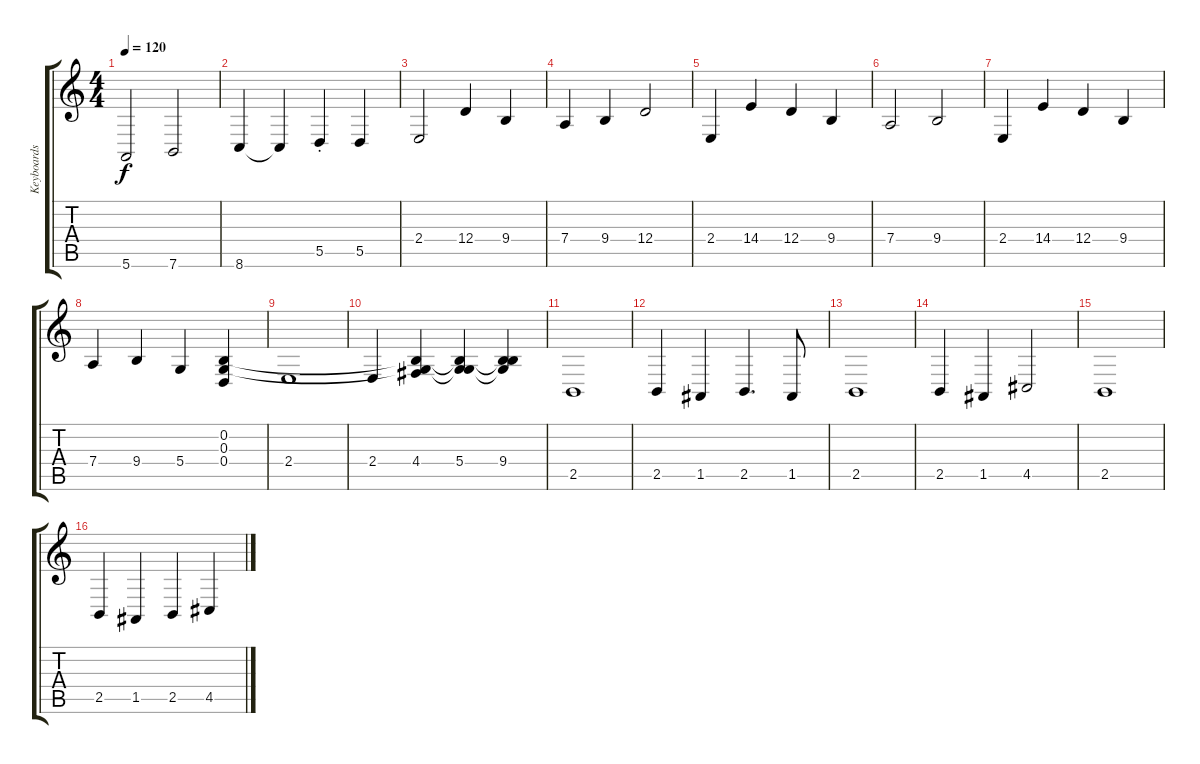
\track ("Keyboards" "Keyboards") {instrument synthstrings1}
\staff {score tabs}
\tuning (E4 B3 G3 D3 A2 E2) {hide}
\ts (4 4)
\tempo 120
\clef g2
\ks c
5.6.2{dy f} 7.6.2 |
8.6.4 8.6{t}.4 5.5{st}.4 5.5.4 |
2.4.2{instrument synthstrings1} 12.4.4 9.4.4 |
7.4.4 9.4.4 12.4.2 |
2.4.4 14.4.4 12.4.4 9.4.4 |
7.4.2 9.4.2 |
2.4.4 14.4.4 12.4.4 9.4.4 |
7.4.4 9.4.4 5.4.4 (0.2 0.3 0.4).4 |
2.4.1 |
2.4.4 (0.2{t} 0.3{t} 4.4).4 (0.2{t} 0.3{t} 5.4).4 (0.2{t} 0.3{t} 9.4).4 |
2.5.1{volume 8} |
2.5.4 1.5.4 2.5.4{d} 1.5.8 |
2.5.1 |
2.5.4 1.5.4 4.5.2 |
2.5.1 |
2.5.4 1.5.4 2.5.4 4.5.4
